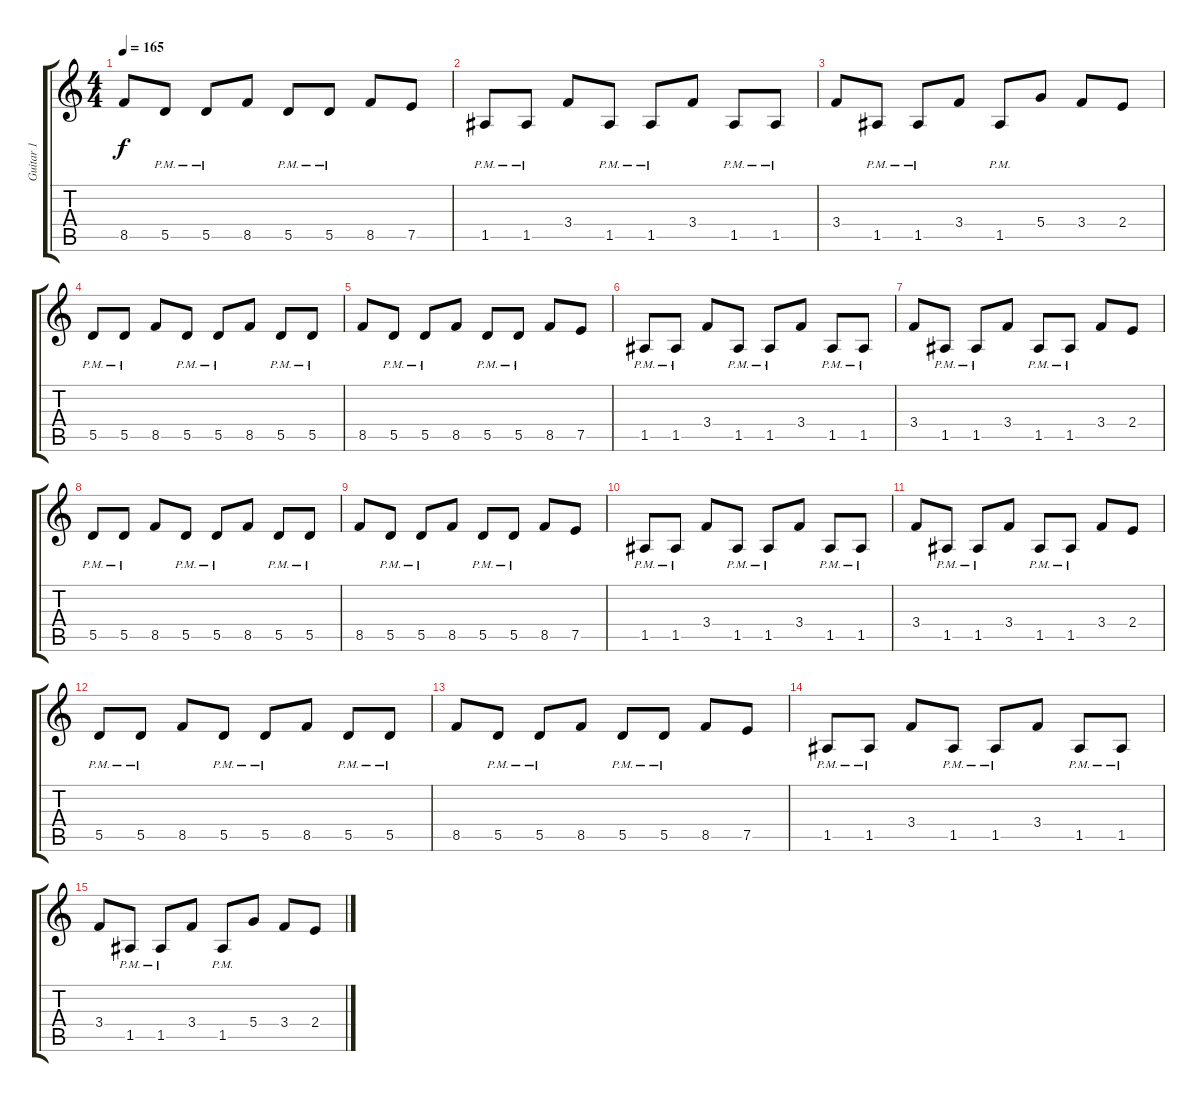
\track ("Guitar 1" "Guitar 1") {instrument distortionguitar}
\staff {score tabs}
\tuning (E4 B3 G3 D3 A2 E2) {hide}
\ts (4 4)
\tempo 165
\clef g2
\ks c
8.5.8{dy f} 5.5{pm}.8 5.5{pm}.8 8.5.8 5.5{pm}.8 5.5{pm}.8 8.5.8 7.5.8 |
1.5{pm}.8 1.5{pm}.8 3.4.8 1.5{pm}.8 1.5{pm}.8 3.4.8 1.5{pm}.8 1.5{pm}.8 |
3.4.8 1.5{pm}.8 1.5{pm}.8 3.4.8 1.5{pm}.8 5.4.8 3.4.8 2.4.8 |
5.5{pm}.8{volume 0} 5.5{pm}.8 8.5.8 5.5{pm}.8 5.5{pm}.8 8.5.8 5.5{pm}.8 5.5{pm}.8 |
8.5.8 5.5{pm}.8 5.5{pm}.8 8.5.8 5.5{pm}.8 5.5{pm}.8 8.5.8 7.5.8 |
1.5{pm}.8 1.5{pm}.8 3.4.8 1.5{pm}.8 1.5{pm}.8 3.4.8 1.5{pm}.8 1.5{pm}.8 |
3.4.8 1.5{pm}.8 1.5{pm}.8 3.4.8 1.5{pm}.8 1.5{pm}.8 3.4.8 2.4.8 |
5.5{pm}.8 5.5{pm}.8 8.5.8 5.5{pm}.8 5.5{pm}.8 8.5.8 5.5{pm}.8 5.5{pm}.8 |
8.5.8 5.5{pm}.8 5.5{pm}.8 8.5.8 5.5{pm}.8 5.5{pm}.8 8.5.8 7.5.8 |
1.5{pm}.8 1.5{pm}.8 3.4.8 1.5{pm}.8 1.5{pm}.8 3.4.8 1.5{pm}.8 1.5{pm}.8 |
3.4.8 1.5{pm}.8 1.5{pm}.8 3.4.8 1.5{pm}.8 1.5{pm}.8 3.4.8 2.4.8 |
5.5{pm}.8 5.5{pm}.8 8.5.8 5.5{pm}.8 5.5{pm}.8 8.5.8 5.5{pm}.8 5.5{pm}.8 |
8.5.8 5.5{pm}.8 5.5{pm}.8 8.5.8 5.5{pm}.8 5.5{pm}.8 8.5.8 7.5.8 |
1.5{pm}.8 1.5{pm}.8 3.4.8 1.5{pm}.8 1.5{pm}.8 3.4.8 1.5{pm}.8 1.5{pm}.8 |
3.4.8 1.5{pm}.8 1.5{pm}.8 3.4.8 1.5{pm}.8 5.4.8 3.4.8 2.4.8
